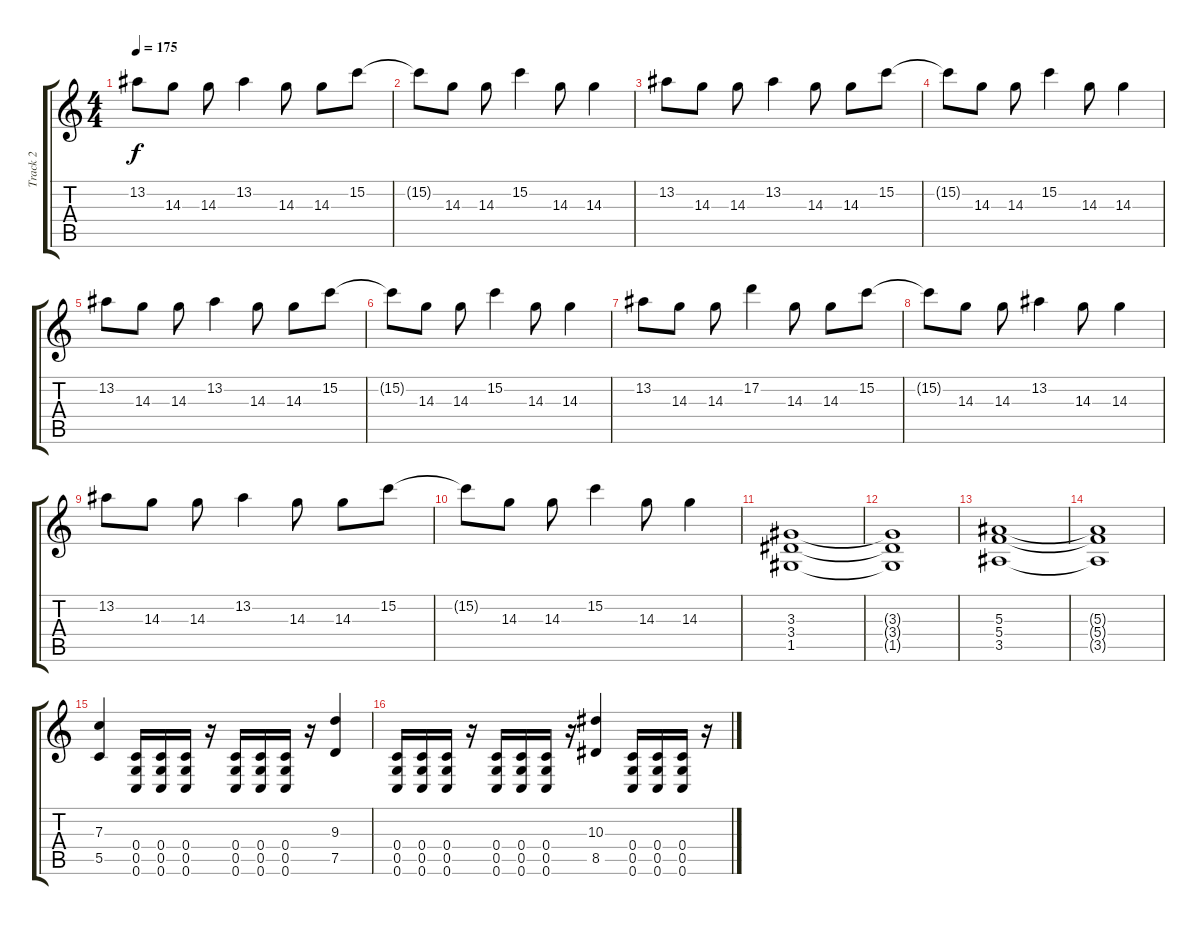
\track ("Track 2" "Track 2") {instrument overdrivenguitar}
\staff {score tabs}
\tuning (D4 A3 F3 C3 G2 C2) {hide}
\ts (4 4)
\tempo 175
\clef g2
\ks c
13.2.8{dy f} 14.3.8 14.3.8 13.2.4 14.3.8 14.3.8 15.2.8 |
15.2{t}.8 14.3.8 14.3.8 15.2.4 14.3.8 14.3.4 |
13.2.8 14.3.8 14.3.8 13.2.4 14.3.8 14.3.8 15.2.8 |
15.2{t}.8 14.3.8 14.3.8 15.2.4 14.3.8 14.3.4 |
13.2.8 14.3.8 14.3.8 13.2.4 14.3.8 14.3.8 15.2.8 |
15.2{t}.8 14.3.8 14.3.8 15.2.4 14.3.8 14.3.4 |
13.2.8 14.3.8 14.3.8 17.2.4 14.3.8 14.3.8 15.2.8 |
15.2{t}.8 14.3.8 14.3.8 13.2.4 14.3.8 14.3.4 |
13.2.8 14.3.8 14.3.8 13.2.4 14.3.8 14.3.8 15.2.8 |
15.2{t}.8 14.3.8 14.3.8 15.2.4 14.3.8 14.3.4 |
(3.3 3.4 1.5).1 |
(3.3{t} 3.4{t} 1.5{t}).1 |
(5.3 5.4 3.5).1 |
(5.3{t} 5.4{t} 3.5{t}).1 |
(7.3 5.5).4 (0.4 0.5 0.6).16 (0.4 0.5 0.6).16 (0.4 0.5 0.6).16 r.16 (0.4 0.5 0.6).16 (0.4 0.5 0.6).16 (0.4 0.5 0.6).16 r.16 (9.3 7.5).4 |
(0.4 0.5 0.6).16 (0.4 0.5 0.6).16 (0.4 0.5 0.6).16 r.16 (0.4 0.5 0.6).16 (0.4 0.5 0.6).16 (0.4 0.5 0.6).16 r.16 (10.3 8.5).4 (0.4 0.5 0.6).16 (0.4 0.5 0.6).16 (0.4 0.5 0.6).16 r.16
